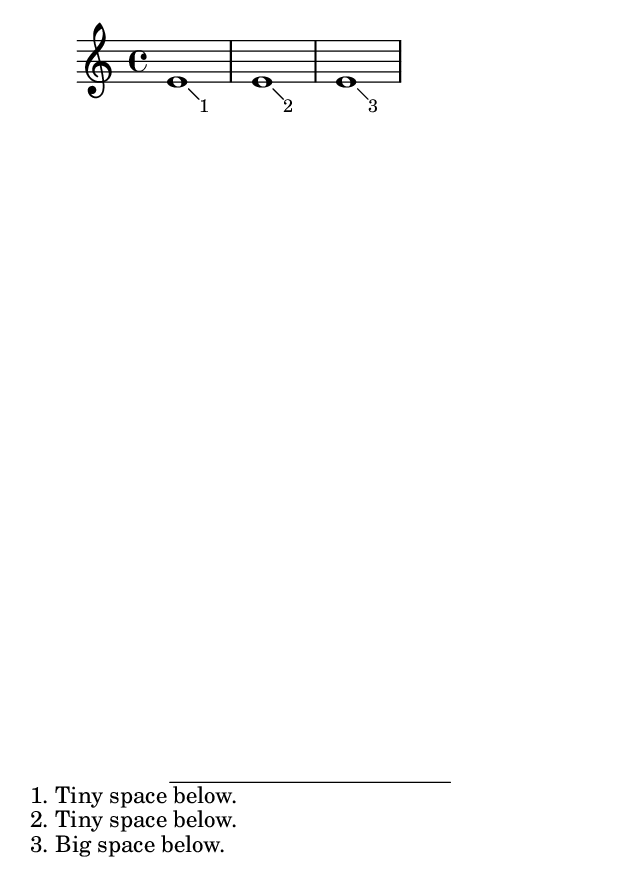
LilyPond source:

%% Generated by lilypond-book
%% Options: [exampleindent=10.16\mm,indent=0\mm,line-width=160\mm]
\include "lilypond-book-preamble.ly"


% ****************************************************************
% Start cut-&-pastable-section
% ****************************************************************

#(ly:set-option 'eps-box-padding 3.000000)



\paper {
  indent = 0\mm
  line-width = 160\mm
  % offset the left padding, also add 1mm as lilypond creates cropped
  % images with a little space on the right
  line-width = #(- line-width (* mm  3.000000) (* mm 1))
}

\layout {
  
}




% ****************************************************************
% ly snippet:
% ****************************************************************
\sourcefilename "/lilypond-2.24.3/input/regression/footnote-footer-padding.ly"
\sourcefileline 0
\version "2.16.0"
\header {
  texidoc = "The padding between a footnote and the footer can be tweaked."
}

% TODO: then why isn't it tweaked?

#(set-default-paper-size "a6")

\book {

  \relative c' {
    \footnote
                  \markup { \tiny 1 }
                  #'(1 . -1)
                  \markup { 1. Tiny space below. }
    e1

    \footnote
                  \markup { \tiny 2 }
                  #'(1 . -1)
                  \markup { 2. Tiny space below. }
    e1

    \footnote
                  \markup { \tiny 3 }
                  #'(1 . -1)
                  \markup { 3. Big space below. }
    e1
}}



% ****************************************************************
% end ly snippet
% ****************************************************************
